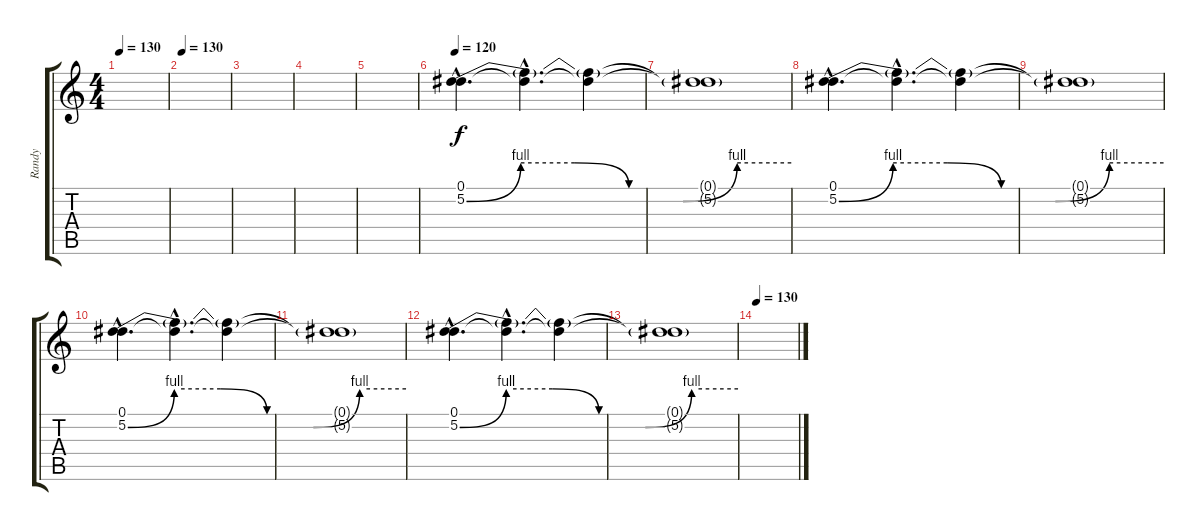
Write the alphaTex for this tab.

\track ("Randy" "Randy") {instrument distortionguitar}
\staff {score tabs}
\tuning (Eb4 Bb3 Gb3 Db3 Ab2 Eb2) {hide}
\ts (4 4)
\tempo 130
\clef g2
\ks c
|
\tempo 130
|
|
|
|
\tempo 120
(0.1{hac} 5.2{be (custom 0 0 10 4 20 4 30 0 40 0 50 4 60 4) hac}).4{d} (0.1{hac t} 5.2{hac t}).4{d} (0.1{t} 5.2{t}).4 |
(0.1{t} 5.2{t}).1 |
(0.1{hac} 5.2{be (custom 0 0 10 4 20 4 30 0 40 0 50 4 60 4) hac}).4{d} (0.1{hac t} 5.2{hac t}).4{d} (0.1{t} 5.2{t}).4 |
(0.1{t} 5.2{t}).1 |
(0.1{hac} 5.2{be (custom 0 0 10 4 20 4 30 0 40 0 50 4 60 4) hac}).4{d} (0.1{hac t} 5.2{hac t}).4{d} (0.1{t} 5.2{t}).4 |
(0.1{t} 5.2{t}).1 |
(0.1{hac} 5.2{be (custom 0 0 10 4 20 4 30 0 40 0 50 4 60 4) hac}).4{d} (0.1{hac t} 5.2{hac t}).4{d} (0.1{t} 5.2{t}).4 |
(0.1{t} 5.2{t}).1 |
\tempo 130
